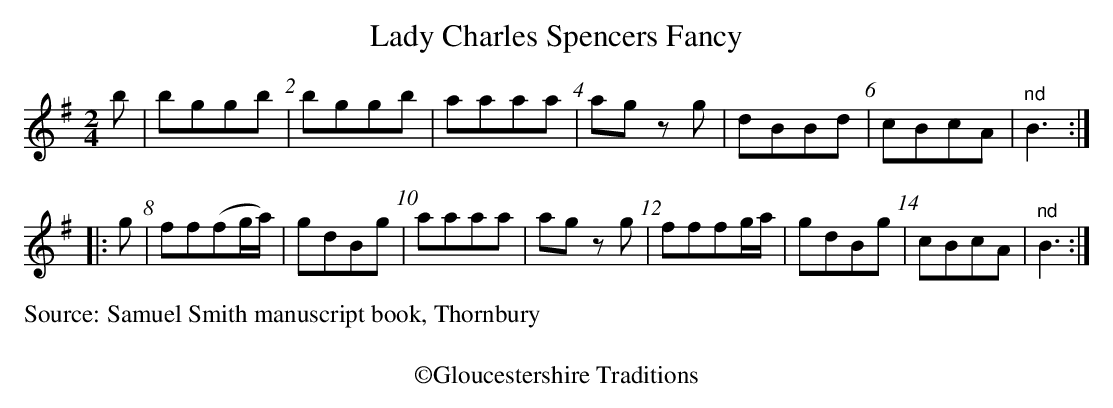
X:1
T:Lady Charles Spencers Fancy
L:1/8
M:2/4
K:G
b|bggb | bggb | aaaa | ag zg | dBBd | cBcA | "^nd"B3:|
|:g|ff(fg/a/) | gdBg | aaaa | ag zg | fffg/a/ | gdBg | cBcA | "^nd"B3:|
